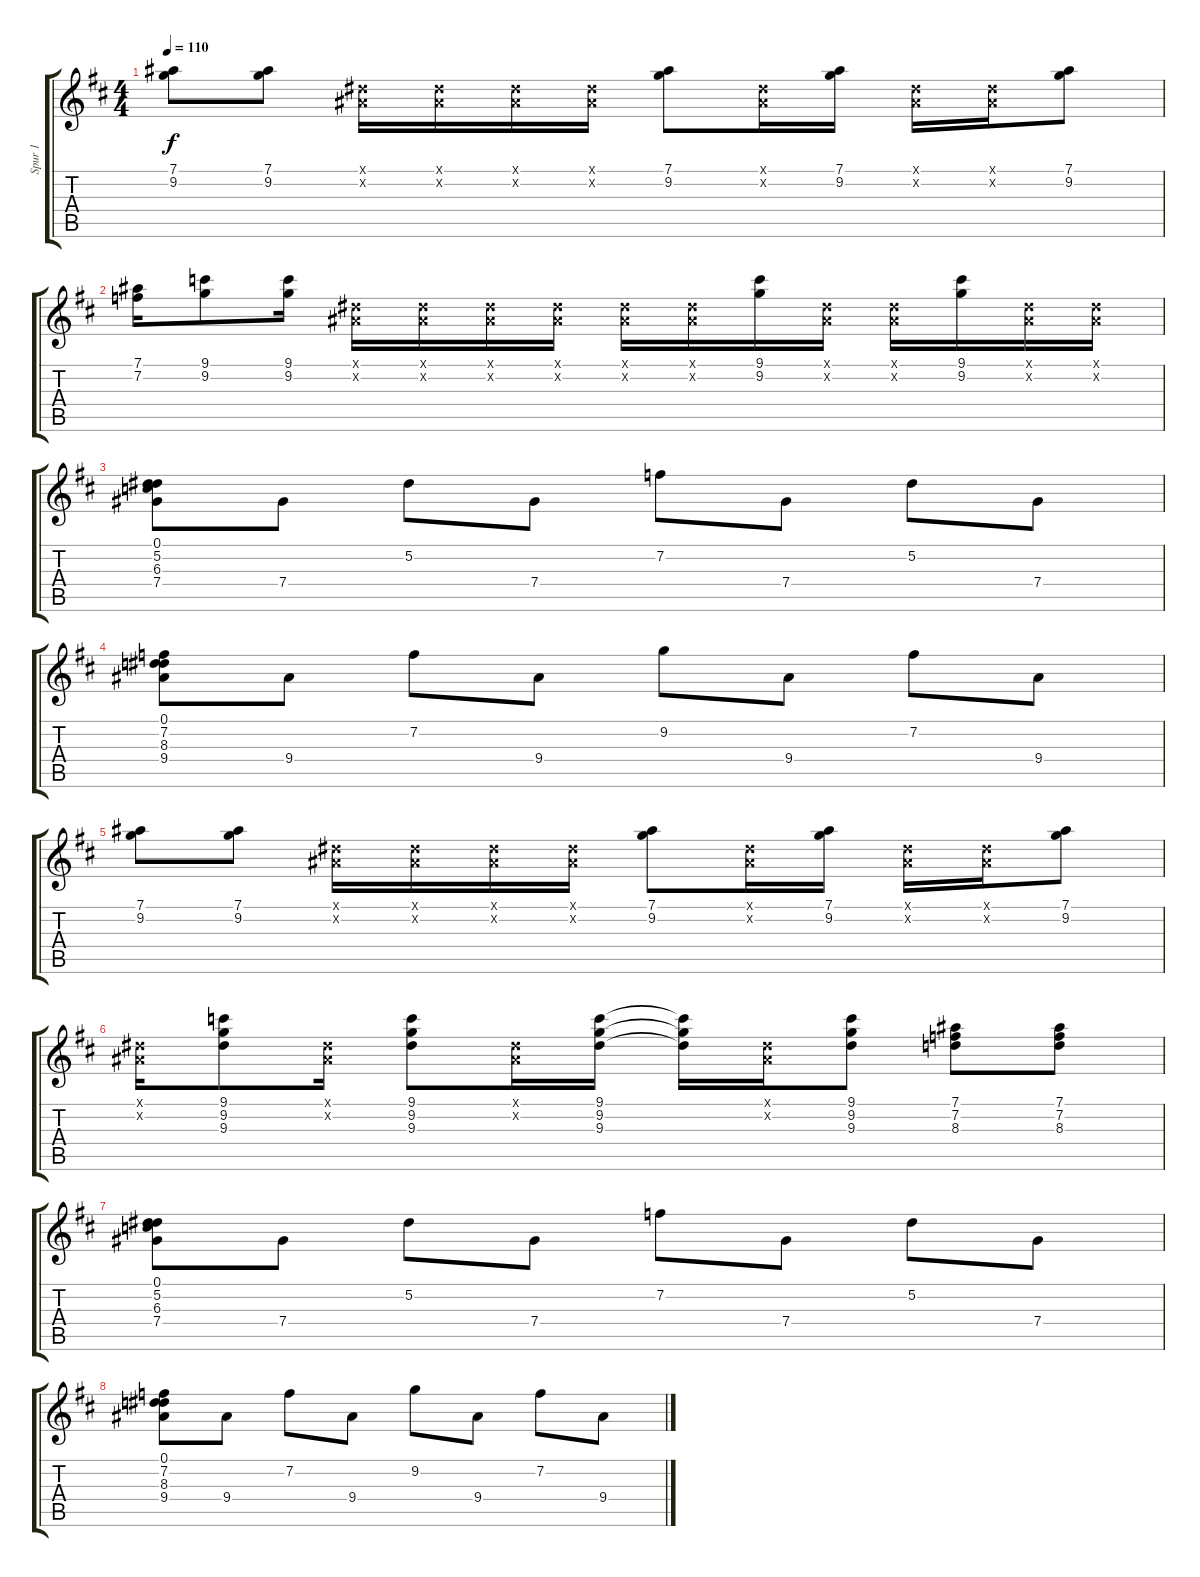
\track ("Spur 1" "Spur 1") {instrument electricguitarclean}
\staff {score tabs}
\tuning (Eb4 Bb3 Gb3 Db3 Ab2 Eb2) {hide}
\ts (4 4)
\tempo 110
\clef g2
\ks d
(7.1 9.2).8{dy f} (7.1 9.2).8 (0.1{x} 0.2{x}).16 (0.1{x} 0.2{x}).16 (0.1{x} 0.2{x}).16 (0.1{x} 0.2{x}).16 (7.1 9.2).8 (0.1{x} 0.2{x}).16 (7.1 9.2).16 (0.1{x} 0.2{x}).16 (0.1{x} 0.2{x}).16 (7.1 9.2).8 |
(7.1 7.2).16 (9.1 9.2).8 (9.1 9.2).16 (0.1{x} 0.2{x}).16 (0.1{x} 0.2{x}).16 (0.1{x} 0.2{x}).16 (0.1{x} 0.2{x}).16 (0.1{x} 0.2{x}).16 (0.1{x} 0.2{x}).16 (9.1 9.2).16 (0.1{x} 0.2{x}).16 (0.1{x} 0.2{x}).16 (9.1 9.2).16 (0.1{x} 0.2{x}).16 (0.1{x} 0.2{x}).16 |
(0.1 5.2 6.3 7.4).8 7.4.8 5.2.8 7.4.8 7.2.8 7.4.8 5.2.8 7.4.8 |
(0.1 7.2 8.3 9.4).8 9.4.8 7.2.8 9.4.8 9.2.8 9.4.8 7.2.8 9.4.8 |
(7.1 9.2).8 (7.1 9.2).8 (0.1{x} 0.2{x}).16 (0.1{x} 0.2{x}).16 (0.1{x} 0.2{x}).16 (0.1{x} 0.2{x}).16 (7.1 9.2).8 (0.1{x} 0.2{x}).16 (7.1 9.2).16 (0.1{x} 0.2{x}).16 (0.1{x} 0.2{x}).16 (7.1 9.2).8 |
(0.1{x} 0.2{x}).16 (9.1 9.2 9.3).8 (0.1{x} 0.2{x}).16 (9.1 9.2 9.3).8 (0.1{x} 0.2{x}).16 (9.1 9.2 9.3).16 (9.1{t} 9.2{t} 9.3{t}).16 (0.1{x} 0.2{x}).16 (9.1 9.2 9.3).8 (7.1 7.2 8.3).8 (7.1 7.2 8.3).8 |
(0.1 5.2 6.3 7.4).8 7.4.8 5.2.8 7.4.8 7.2.8 7.4.8 5.2.8 7.4.8 |
(0.1 7.2 8.3 9.4).8 9.4.8 7.2.8 9.4.8 9.2.8 9.4.8 7.2.8 9.4.8
